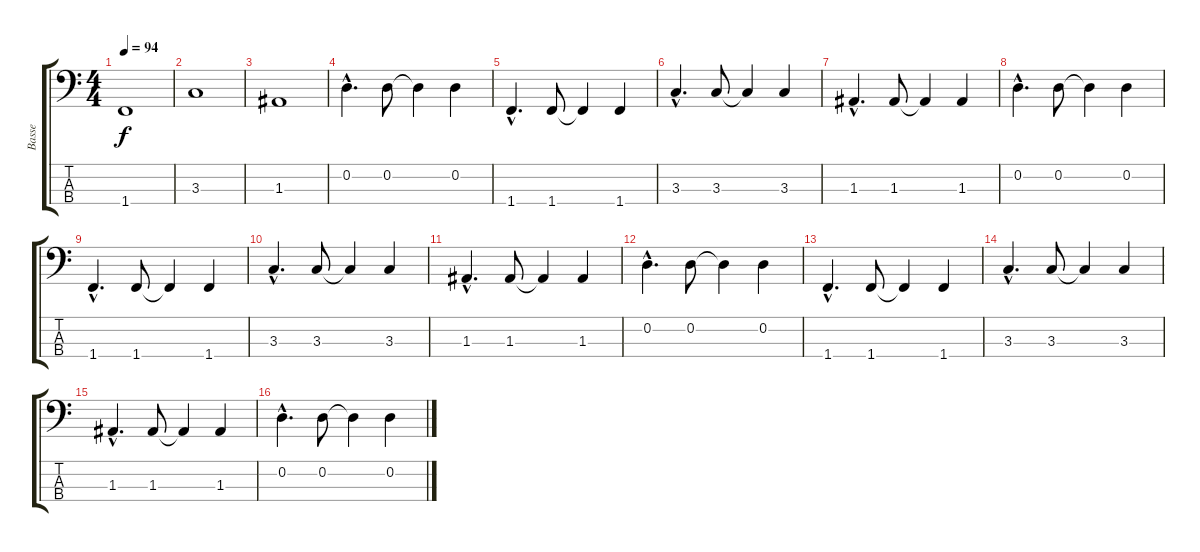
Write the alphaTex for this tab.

\track ("Basse" "Basse") {instrument electricbassfinger}
\staff {score tabs}
\tuning (G2 D2 A1 E1) {hide}
\ts (4 4)
\tempo 94
\clef f4
\ks c
1.4.1{dy f} |
3.3.1 |
1.3.1 |
0.2{hac}.4{d} 0.2.8 0.2{t}.4 0.2.4 |
1.4{hac}.4{d} 1.4.8 1.4{t}.4 1.4.4 |
3.3{hac}.4{d} 3.3.8 3.3{t}.4 3.3.4 |
1.3{hac}.4{d} 1.3.8 1.3{t}.4 1.3.4 |
0.2{hac}.4{d} 0.2.8 0.2{t}.4 0.2.4 |
1.4{hac}.4{d} 1.4.8 1.4{t}.4 1.4.4 |
3.3{hac}.4{d} 3.3.8 3.3{t}.4 3.3.4 |
1.3{hac}.4{d} 1.3.8 1.3{t}.4 1.3.4 |
0.2{hac}.4{d} 0.2.8 0.2{t}.4 0.2.4 |
1.4{hac}.4{d} 1.4.8 1.4{t}.4 1.4.4 |
3.3{hac}.4{d} 3.3.8 3.3{t}.4 3.3.4 |
1.3{hac}.4{d} 1.3.8 1.3{t}.4 1.3.4 |
0.2{hac}.4{d} 0.2.8 0.2{t}.4 0.2.4
